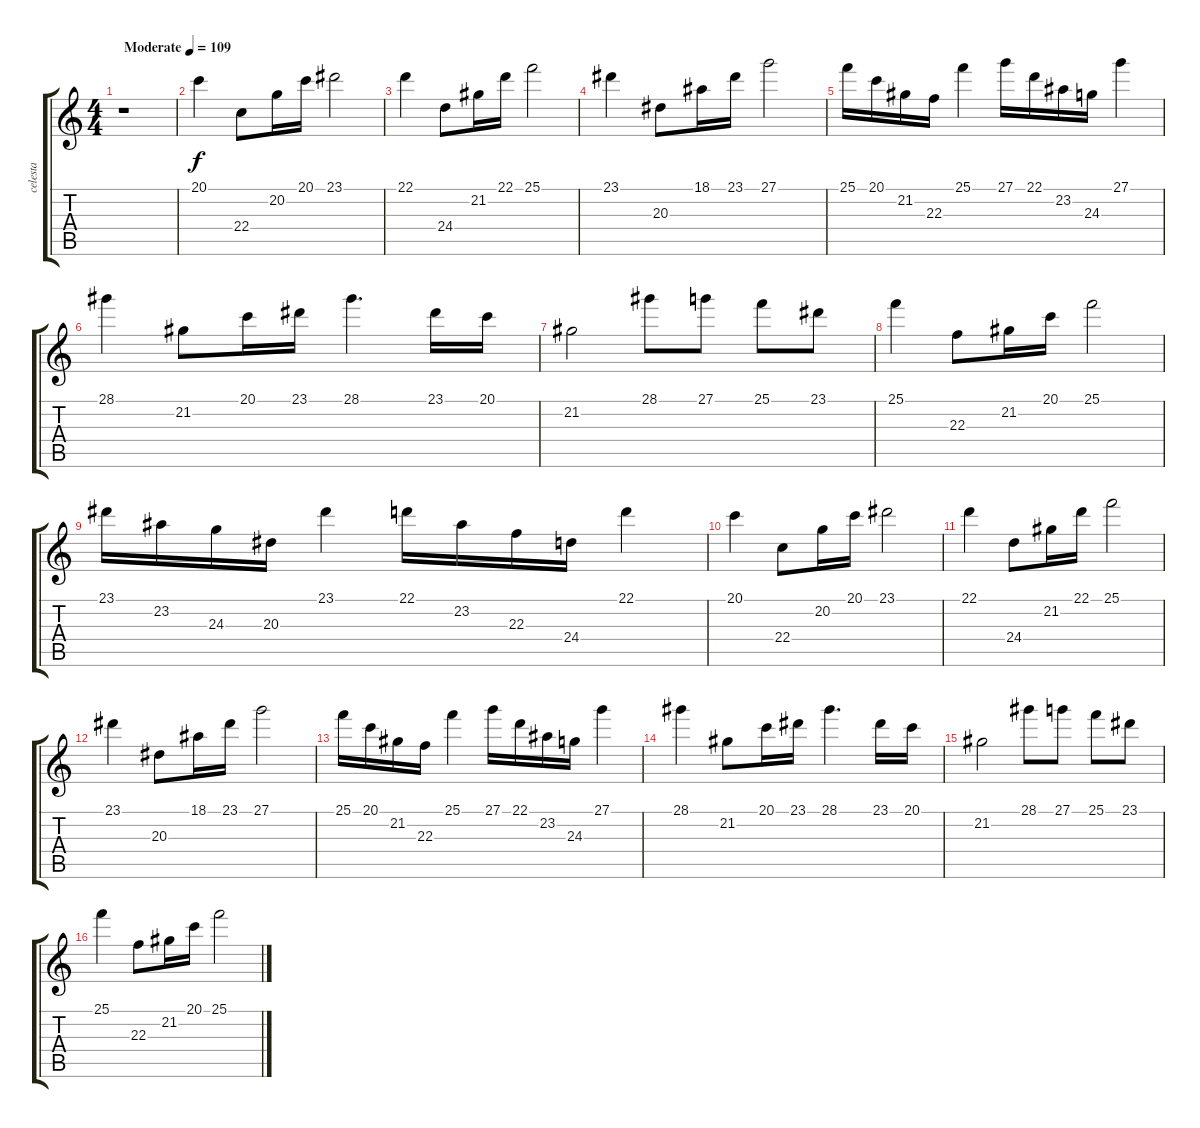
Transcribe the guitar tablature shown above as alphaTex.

\track ("celesta" "celesta") {instrument celesta}
\staff {score tabs}
\tuning (E4 B3 G3 D3 A2 E2) {hide}
\ts (4 4)
\tempo (109 "Moderate")
\clef g2
\ks c
r.1{dy f instrument celesta} |
20.1.4 22.4.8 20.2.16 20.1.16 23.1.2 |
22.1.4 24.4.8 21.2.16 22.1.16 25.1.2 |
23.1.4 20.3.8 18.1.16 23.1.16 27.1.2 |
25.1.16 20.1.16 21.2.16 22.3.16 25.1.4 27.1.16 22.1.16 23.2.16 24.3.16 27.1.4 |
28.1.4 21.2.8 20.1.16 23.1.16 28.1.4{d} 23.1.16 20.1.16 |
21.2.2 28.1.8 27.1.8 25.1.8 23.1.8 |
25.1.4 22.3.8 21.2.16 20.1.16 25.1.2 |
23.1.16 23.2.16 24.3.16 20.3.16 23.1.4 22.1.16 23.2.16 22.3.16 24.4.16 22.1.4 |
20.1.4 22.4.8 20.2.16 20.1.16 23.1.2 |
22.1.4 24.4.8 21.2.16 22.1.16 25.1.2 |
23.1.4 20.3.8 18.1.16 23.1.16 27.1.2 |
25.1.16 20.1.16 21.2.16 22.3.16 25.1.4 27.1.16 22.1.16 23.2.16 24.3.16 27.1.4 |
28.1.4 21.2.8 20.1.16 23.1.16 28.1.4{d} 23.1.16 20.1.16 |
21.2.2 28.1.8 27.1.8 25.1.8 23.1.8 |
25.1.4 22.3.8 21.2.16 20.1.16 25.1.2
